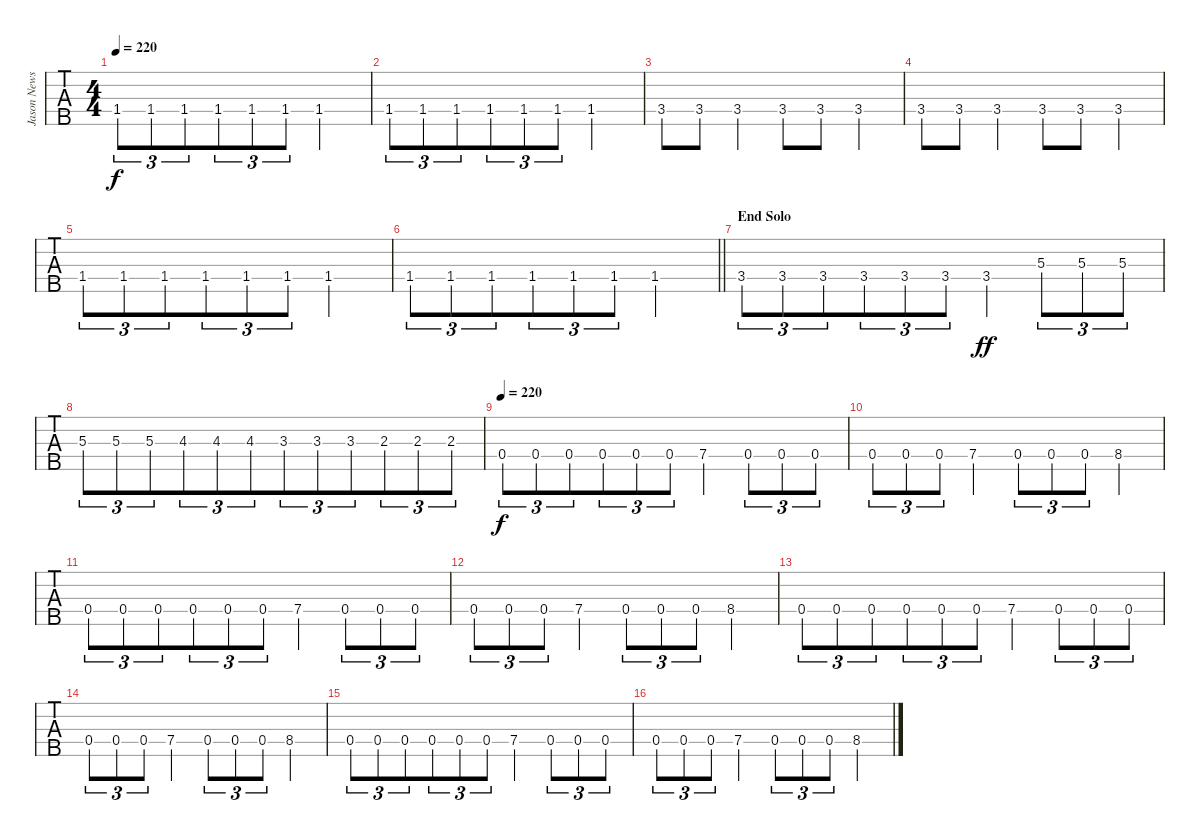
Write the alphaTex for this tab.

\track ("Jason Newsted" "Jason News") {instrument electricbasspick}
\staff {tabs}
\tuning (G2 D2 A1 E1 B0) {hide}
\ts (4 4)
\tempo 220
\clef f4
\ks c
1.4.8{tu (3 2) dy f} 1.4.8{tu (3 2)} 1.4.8{tu (3 2) beam merge} 1.4.8{tu (3 2)} 1.4.8{tu (3 2)} 1.4.8{tu (3 2)} 1.4.2 |
1.4.8{tu (3 2)} 1.4.8{tu (3 2)} 1.4.8{tu (3 2) beam merge} 1.4.8{tu (3 2)} 1.4.8{tu (3 2)} 1.4.8{tu (3 2)} 1.4.2 |
3.4.8 3.4.8 3.4.4 3.4.8 3.4.8 3.4.4 |
3.4.8 3.4.8 3.4.4 3.4.8 3.4.8 3.4.4 |
1.4.8{tu (3 2)} 1.4.8{tu (3 2)} 1.4.8{tu (3 2) beam merge} 1.4.8{tu (3 2)} 1.4.8{tu (3 2)} 1.4.8{tu (3 2)} 1.4.2 |
\barLineRight lightlight
1.4.8{tu (3 2)} 1.4.8{tu (3 2)} 1.4.8{tu (3 2) beam merge} 1.4.8{tu (3 2)} 1.4.8{tu (3 2)} 1.4.8{tu (3 2)} 1.4.2 |
\section ("" "End Solo")
3.4.8{tu (3 2)} 3.4.8{tu (3 2)} 3.4.8{tu (3 2) beam merge} 3.4.8{tu (3 2)} 3.4.8{tu (3 2)} 3.4.8{tu (3 2)} 3.4{st}.4{dy ff} 5.3.8{tu (3 2)} 5.3.8{tu (3 2)} 5.3.8{tu (3 2)} |
5.3.8{tu (3 2)} 5.3.8{tu (3 2)} 5.3.8{tu (3 2) beam merge} 4.3.8{tu (3 2)} 4.3.8{tu (3 2)} 4.3.8{tu (3 2) beam merge} 3.3.8{tu (3 2)} 3.3.8{tu (3 2)} 3.3.8{tu (3 2) beam merge} 2.3.8{tu (3 2)} 2.3.8{tu (3 2)} 2.3.8{tu (3 2)} |
\tempo 220
0.4.8{tu (3 2) dy f} 0.4.8{tu (3 2)} 0.4.8{tu (3 2) beam merge} 0.4.8{tu (3 2)} 0.4.8{tu (3 2)} 0.4.8{tu (3 2)} 7.4.4 0.4.8{tu (3 2)} 0.4.8{tu (3 2)} 0.4.8{tu (3 2)} |
0.4.8{tu (3 2)} 0.4.8{tu (3 2)} 0.4.8{tu (3 2)} 7.4.4 0.4.8{tu (3 2)} 0.4.8{tu (3 2)} 0.4.8{tu (3 2)} 8.4.4 |
0.4.8{tu (3 2)} 0.4.8{tu (3 2)} 0.4.8{tu (3 2) beam merge} 0.4.8{tu (3 2)} 0.4.8{tu (3 2)} 0.4.8{tu (3 2)} 7.4.4 0.4.8{tu (3 2)} 0.4.8{tu (3 2)} 0.4.8{tu (3 2)} |
0.4.8{tu (3 2)} 0.4.8{tu (3 2)} 0.4.8{tu (3 2)} 7.4.4 0.4.8{tu (3 2)} 0.4.8{tu (3 2)} 0.4.8{tu (3 2)} 8.4.4 |
0.4.8{tu (3 2)} 0.4.8{tu (3 2)} 0.4.8{tu (3 2) beam merge} 0.4.8{tu (3 2)} 0.4.8{tu (3 2)} 0.4.8{tu (3 2)} 7.4.4 0.4.8{tu (3 2)} 0.4.8{tu (3 2)} 0.4.8{tu (3 2)} |
0.4.8{tu (3 2)} 0.4.8{tu (3 2)} 0.4.8{tu (3 2)} 7.4.4 0.4.8{tu (3 2)} 0.4.8{tu (3 2)} 0.4.8{tu (3 2)} 8.4.4 |
0.4.8{tu (3 2)} 0.4.8{tu (3 2)} 0.4.8{tu (3 2) beam merge} 0.4.8{tu (3 2)} 0.4.8{tu (3 2)} 0.4.8{tu (3 2)} 7.4.4 0.4.8{tu (3 2)} 0.4.8{tu (3 2)} 0.4.8{tu (3 2)} |
0.4.8{tu (3 2)} 0.4.8{tu (3 2)} 0.4.8{tu (3 2)} 7.4.4 0.4.8{tu (3 2)} 0.4.8{tu (3 2)} 0.4.8{tu (3 2)} 8.4.4
